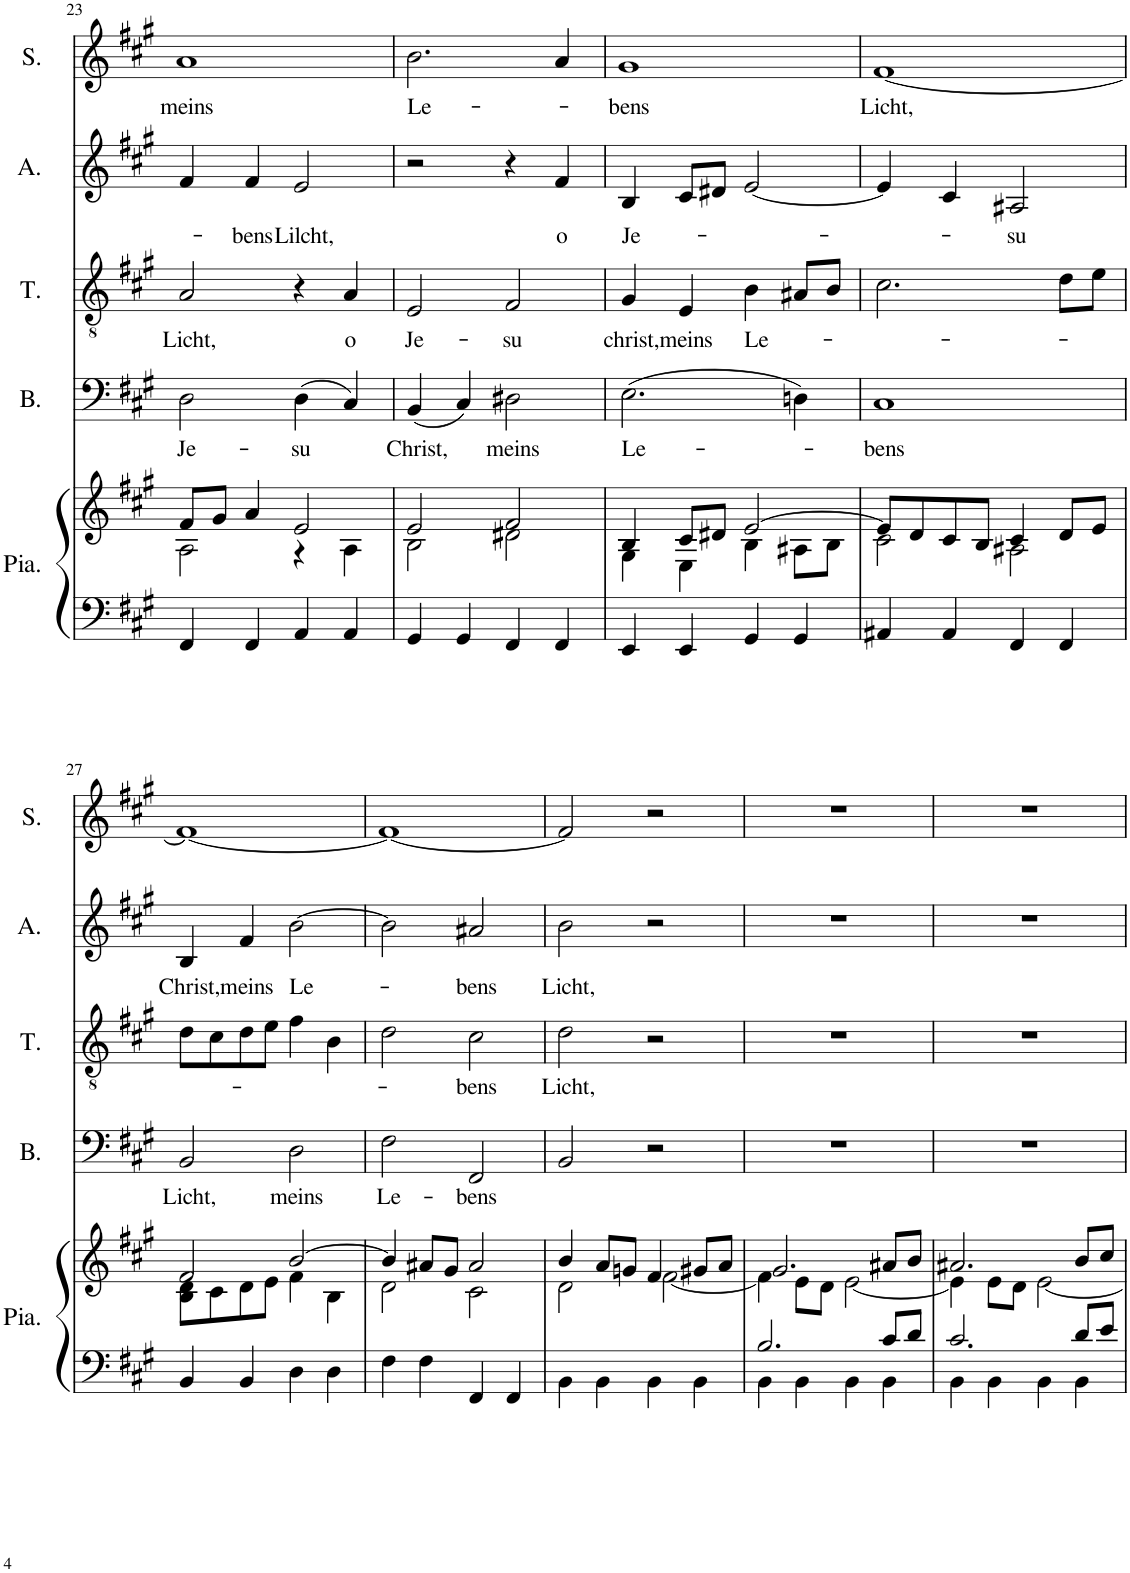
**kern	**kern	**kern	**text	**kern	**text	**kern	**text	**kern	**text
*part5	*part5	*part4	*part4	*part3	*part3	*part2	*part2	*part1	*part1
*staff6	*staff5	*staff4	*staff4	*staff3	*staff3	*staff2	*staff2	*staff1	*staff1
*I"Piano	*	*I"Basse	*	*I"Ténor	*	*I"Alto	*	*I"Soprano	*
*I'Pia.	*	*I'B.	*	*I'T.	*	*I'A.	*	*I'S.	*
!!LO:PB:g=z
*clefF4	*clefG2	*clefF4	*	*clefGv2	*	*clefG2	*	*clefG2	*
*k[f#c#g#]	*k[f#c#g#]	*k[f#c#g#]	*	*k[f#c#g#]	*	*k[f#c#g#]	*	*k[f#c#g#]	*
*M2/2	*M2/2	*M2/2	*	*M2/2	*	*M2/2	*	*M2/2	*
*met(c|)	*met(c|)	*met(c|)	*	*met(c|)	*	*met(c|)	*	*met(c|)	*
=23	=23	=23	=23	=23	=23	=23	=23	=23	=23
*	*^	*	*	*	*	*	*	*	*
!	!	!	!	!LO:LY:b	!	!LO:LY:b	!	!	!	!LO:LY:b
4FF#/	8f#/L	2A\	2D\	Je-	2A/	Licht,	4f#/	.	1a	meins
.	8g#/J	.	.	.	.	.	.	.	.	.
!	!	!	!	!	!	!	!	!LO:LY:b	!	!
4FF#/	4a/	.	.	.	.	.	4f#/	-bens	.	.
!	!	!	!	!LO:LY:b	!	!	!	!LO:LY:b	!	!
4AA/	2e/	4r	(4D\	-su	4r	.	2e/	Lilcht,	.	.
!	!	!	!	!	!	!LO:LY:b	!	!	!	!
4AA/	.	4A\	4C#/)	.	4A/	o	.	.	.	.
=24	=24	=24	=24	=24	=24	=24	=24	=24	=24	=24
!	!	!	!	!LO:LY:b	!	!LO:LY:b	!	!	!	!LO:LY:b
4GG#/	2e/	2B\	(4BB/	Christ,	2E/	Je-	2r	.	2.b\	Le-
4GG#/	.	.	4C#/)	.	.	.	.	.	.	.
!	!	!	!	!LO:LY:b	!	!LO:LY:b	!	!	!	!
4FF#/	2f#/	2d#X\	2D#X\	meins	2F#/	-su	4r	.	.	.
!	!	!	!	!	!	!	!	!LO:LY:b	!	!
4FF#/	.	.	.	.	.	.	4f#/	o	4a/	.
=25	=25	=25	=25	=25	=25	=25	=25	=25	=25	=25
!	!	!	!	!LO:LY:b	!	!LO:LY:b	!	!LO:LY:b	!	!LO:LY:b
4EE/	4B/	4G#\	(2.E\	Le-	4G#/	christ,	4B/	Je-	1g#	-bens
!	!	!	!	!	!	!LO:LY:b	!	!	!	!
4EE/	8c#/L	4E\	.	.	4E/	meins	8c#/L	.	.	.
.	8d#X/J	.	.	.	.	.	8d#X/J	.	.	.
!	!	!	!	!	!	!LO:LY:b	!	!	!	!
4GG#/	[2e/	4B\	.	.	4B\	Le-	[2e/	.	.	.
4GG#/	.	8A#X\L	4Dn\)	.	8A#X/L	.	.	.	.	.
.	.	8B\J	.	.	8B/J	.	.	.	.	.
=26	=26	=26	=26	=26	=26	=26	=26	=26	=26	=26
!	!	!	!	!LO:LY:b	!	!	!	!	!	!LO:LY:b
4AA#X/	8e/L]	2c#\	1C#	-bens	2.c#\	.	4e/]	.	[1f#	Licht,
.	8d/	.	.	.	.	.	.	.	.	.
4AA#/	8c#/	.	.	.	.	.	4c#/	.	.	.
.	8B/J	.	.	.	.	.	.	.	.	.
!	!	!	!	!	!	!	!	!LO:LY:b	!	!
4FF#/	4c#/	2A#X\	.	.	.	.	2A#X/	-su	.	.
4FF#/	8d/L	.	.	.	8d\L	.	.	.	.	.
.	8e/J	.	.	.	8e\J	.	.	.	.	.
!!LO:LB:g=z
=27	=27	=27	=27	=27	=27	=27	=27	=27	=27	=27
!	!	!	!	!LO:LY:b	!	!	!	!LO:LY:b	!	!
4BB/	2f#/	8B\ 8d\L	2BB/	Licht,	8d\L	.	4B/	Christ,	1f#_	.
.	.	8c#\	.	.	8c#\	.	.	.	.	.
!	!	!	!	!	!	!	!	!LO:LY:b	!	!
4BB/	.	8d\	.	.	8d\	.	4f#/	meins	.	.
.	.	8e\J	.	.	8e\J	.	.	.	.	.
!	!	!	!	!LO:LY:b	!	!	!	!LO:LY:b	!	!
4D\	[2b/	4f#\	2D\	meins	4f#\	.	[2b\	Le-	.	.
4D\	.	4B\	.	.	4B\	.	.	.	.	.
=28	=28	=28	=28	=28	=28	=28	=28	=28	=28	=28
!	!	!	!	!LO:LY:b	!	!	!	!	!	!
4F#\	4b/]	2d\	2F#\	Le-	2d\	.	2b\]	.	1f#_	.
4F#\	8a#X/L	.	.	.	.	.	.	.	.	.
.	8g#/J	.	.	.	.	.	.	.	.	.
!	!	!	!	!LO:LY:b	!	!LO:LY:b	!	!LO:LY:b	!	!
4FF#/	2a#/	2c#\	2FF#/	-bens	2c#\	-bens	2a#X/	-bens	.	.
4FF#/	.	.	.	.	.	.	.	.	.	.
=29	=29	=29	=29	=29	=29	=29	=29	=29	=29	=29
!	!	!	!	!	!	!LO:LY:b	!	!LO:LY:b	!	!
4BB\	4b/	2d\	2BB/	.	2d\	Licht,	2b\	Licht,	2f#/]	.
4BB\	8a/L	.	.	.	.	.	.	.	.	.
.	8gn/J	.	.	.	.	.	.	.	.	.
4BB\	4f#/	[2f#\	2r	.	2r	.	2r	.	2r	.
4BB\	8g#X/L	.	.	.	.	.	.	.	.	.
.	8a/J	.	.	.	.	.	.	.	.	.
=30	=30	=30	=30	=30	=30	=30	=30	=30	=30	=30
*^	*	*	*	*	*	*	*	*	*	*
4BB\	2.B/	2.g#/	4f#\]	1r	.	1r	.	1r	.	1r	.
4BB\	.	.	8e\L	.	.	.	.	.	.	.	.
.	.	.	8d\J	.	.	.	.	.	.	.	.
4BB\	.	.	[2e\	.	.	.	.	.	.	.	.
4BB\	8c#/L	8a#X/L	.	.	.	.	.	.	.	.	.
.	8d/J	8b/J	.	.	.	.	.	.	.	.	.
=31	=31	=31	=31	=31	=31	=31	=31	=31	=31	=31	=31
4BB\	2.c#/	2.a#X/	4e\]	1r	.	1r	.	1r	.	1r	.
4BB\	.	.	8e\L	.	.	.	.	.	.	.	.
.	.	.	8d\J	.	.	.	.	.	.	.	.
4BB\	.	.	[2e\	.	.	.	.	.	.	.	.
4BB\	8d/L	8b/L	.	.	.	.	.	.	.	.	.
.	8e/J	8cc#/J	.	.	.	.	.	.	.	.	.
*v	*v	*	*	*	*	*	*	*	*	*	*
*	*v	*v	*	*	*	*	*	*	*	*
=	=	=	=	=	=	=	=	=	=
*-	*-	*-	*-	*-	*-	*-	*-	*-	*-
